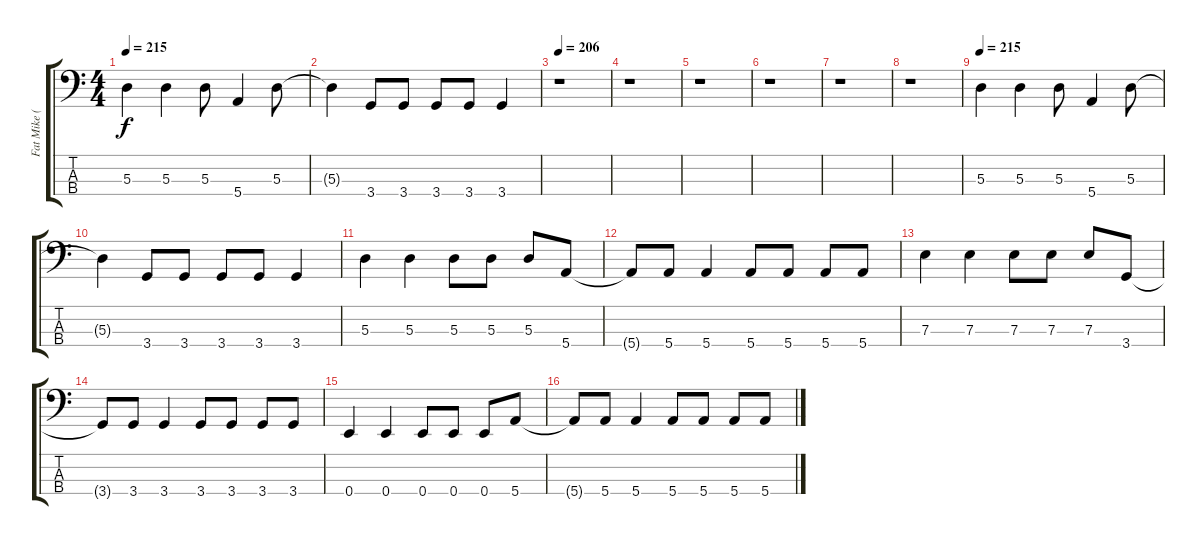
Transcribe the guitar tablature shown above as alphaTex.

\track ("Fat Mike (Bass)" "Fat Mike (") {instrument electricbasspick}
\staff {score tabs}
\tuning (G2 D2 A1 E1) {hide}
\ts (4 4)
\tempo 215
\clef f4
\ks c
5.3.4{dy f instrument electricbasspick} 5.3.4 5.3.8 5.4.4 5.3.8 |
5.3{t}.4 3.4.8 3.4.8 3.4.8 3.4.8 3.4.4 |
\tempo 206
r.1 |
r.1 |
r.1 |
r.1 |
r.1 |
r.1 |
\tempo 215
5.3.4 5.3.4 5.3.8 5.4.4 5.3.8 |
5.3{t}.4 3.4.8 3.4.8 3.4.8 3.4.8 3.4.4 |
5.3.4 5.3.4 5.3.8 5.3.8 5.3.8 5.4.8 |
5.4{t}.8 5.4.8 5.4.4 5.4.8 5.4.8 5.4.8 5.4.8 |
7.3.4 7.3.4 7.3.8 7.3.8 7.3.8 3.4.8 |
3.4{t}.8 3.4.8 3.4.4 3.4.8 3.4.8 3.4.8 3.4.8 |
0.4.4 0.4.4 0.4.8 0.4.8 0.4.8 5.4.8 |
5.4{t}.8 5.4.8 5.4.4 5.4.8 5.4.8 5.4.8 5.4.8
